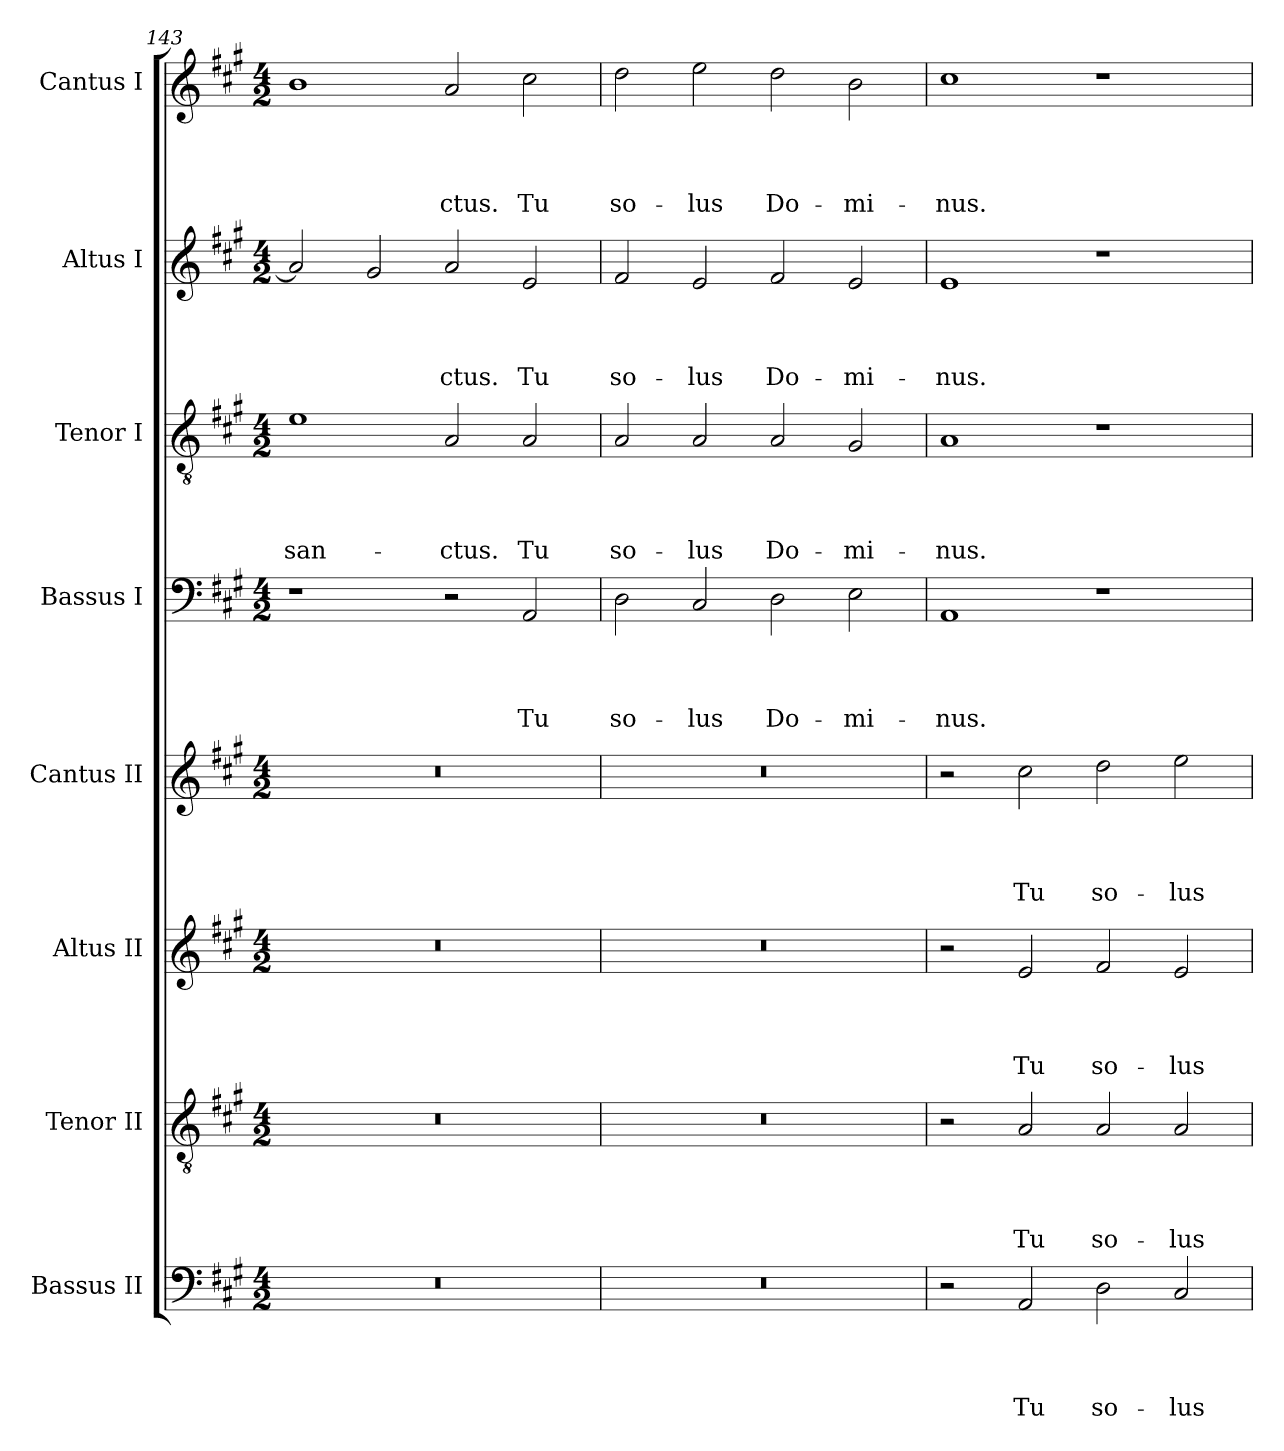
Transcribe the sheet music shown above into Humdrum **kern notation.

**kern	**text	**text	**text	**text	**kern	**text	**text	**text	**text	**kern	**text	**text	**text	**text	**kern	**text	**text	**text	**text	**kern	**text	**text	**text	**text	**kern	**text	**text	**text	**text	**kern	**text	**text	**text	**text	**kern	**text	**text	**text	**text
*part8	*part8	*part8	*part8	*part8	*part7	*part7	*part7	*part7	*part7	*part6	*part6	*part6	*part6	*part6	*part5	*part5	*part5	*part5	*part5	*part4	*part4	*part4	*part4	*part4	*part3	*part3	*part3	*part3	*part3	*part2	*part2	*part2	*part2	*part2	*part1	*part1	*part1	*part1	*part1
*staff8	*staff8	*staff8	*staff8	*staff8	*staff7	*staff7	*staff7	*staff7	*staff7	*staff6	*staff6	*staff6	*staff6	*staff6	*staff5	*staff5	*staff5	*staff5	*staff5	*staff4	*staff4	*staff4	*staff4	*staff4	*staff3	*staff3	*staff3	*staff3	*staff3	*staff2	*staff2	*staff2	*staff2	*staff2	*staff1	*staff1	*staff1	*staff1	*staff1
*I"Bassus II	*	*	*	*	*I"Tenor II	*	*	*	*	*I"Altus II	*	*	*	*	*I"Cantus II	*	*	*	*	*I"Bassus I	*	*	*	*	*I"Tenor I	*	*	*	*	*I"Altus I	*	*	*	*	*I"Cantus I	*	*	*	*
*I'B II	*	*	*	*	*I'T II	*	*	*	*	*I'A II	*	*	*	*	*I'C II	*	*	*	*	*I'B I	*	*	*	*	*I'T I	*	*	*	*	*I'A I	*	*	*	*	*I'C I	*	*	*	*
!!LO:PB:g=z
*clefF4	*	*	*	*	*clefGv2	*	*	*	*	*clefG2	*	*	*	*	*clefG2	*	*	*	*	*clefF4	*	*	*	*	*clefGv2	*	*	*	*	*clefG2	*	*	*	*	*clefG2	*	*	*	*
*k[f#c#g#]	*	*	*	*	*k[f#c#g#]	*	*	*	*	*k[f#c#g#]	*	*	*	*	*k[f#c#g#]	*	*	*	*	*k[f#c#g#]	*	*	*	*	*k[f#c#g#]	*	*	*	*	*k[f#c#g#]	*	*	*	*	*k[f#c#g#]	*	*	*	*
*A:	*	*	*	*	*A:	*	*	*	*	*A:	*	*	*	*	*A:	*	*	*	*	*A:	*	*	*	*	*A:	*	*	*	*	*A:	*	*	*	*	*A:	*	*	*	*
*M4/2	*	*	*	*	*M4/2	*	*	*	*	*M4/2	*	*	*	*	*M4/2	*	*	*	*	*M4/2	*	*	*	*	*M4/2	*	*	*	*	*M4/2	*	*	*	*	*M4/2	*	*	*	*
=143	=143	=143	=143	=143	=143	=143	=143	=143	=143	=143	=143	=143	=143	=143	=143	=143	=143	=143	=143	=143	=143	=143	=143	=143	=143	=143	=143	=143	=143	=143	=143	=143	=143	=143	=143	=143	=143	=143	=143
0r	.	.	.	.	0r	.	.	.	.	0r	.	.	.	.	0r	.	.	.	.	1r	.	.	.	.	1e	.	.	.	san-	2a/]	.	.	.	.	1b	.	.	.	.
.	.	.	.	.	.	.	.	.	.	.	.	.	.	.	.	.	.	.	.	.	.	.	.	.	.	.	.	.	.	2g#/	.	.	.	.	.	.	.	.	.
.	.	.	.	.	.	.	.	.	.	.	.	.	.	.	.	.	.	.	.	2r	.	.	.	.	2A/	.	.	.	-ctus.	2a/	.	.	.	-ctus.	2a/	.	.	.	-ctus.
.	.	.	.	.	.	.	.	.	.	.	.	.	.	.	.	.	.	.	.	2AA/	.	.	.	Tu	2A/	.	.	.	Tu	2e/	.	.	.	Tu	2cc#\	.	.	.	Tu
=144	=144	=144	=144	=144	=144	=144	=144	=144	=144	=144	=144	=144	=144	=144	=144	=144	=144	=144	=144	=144	=144	=144	=144	=144	=144	=144	=144	=144	=144	=144	=144	=144	=144	=144	=144	=144	=144	=144	=144
0r	.	.	.	.	0r	.	.	.	.	0r	.	.	.	.	0r	.	.	.	.	2D\	.	.	.	so-	2A/	.	.	.	so-	2f#/	.	.	.	so-	2dd\	.	.	.	so-
.	.	.	.	.	.	.	.	.	.	.	.	.	.	.	.	.	.	.	.	2C#/	.	.	.	-lus	2A/	.	.	.	-lus	2e/	.	.	.	-lus	2ee\	.	.	.	-lus
.	.	.	.	.	.	.	.	.	.	.	.	.	.	.	.	.	.	.	.	2D\	.	.	.	Do-	2A/	.	.	.	Do-	2f#/	.	.	.	Do-	2dd\	.	.	.	Do-
.	.	.	.	.	.	.	.	.	.	.	.	.	.	.	.	.	.	.	.	2E\	.	.	.	-mi-	2G#/	.	.	.	-mi-	2e/	.	.	.	-mi-	2b\	.	.	.	-mi-
=145	=145	=145	=145	=145	=145	=145	=145	=145	=145	=145	=145	=145	=145	=145	=145	=145	=145	=145	=145	=145	=145	=145	=145	=145	=145	=145	=145	=145	=145	=145	=145	=145	=145	=145	=145	=145	=145	=145	=145
2r	.	.	.	.	2r	.	.	.	.	2r	.	.	.	.	2r	.	.	.	.	1AA	.	.	.	-nus.	1A	.	.	.	-nus.	1e	.	.	.	-nus.	1cc#	.	.	.	-nus.
2AA/	.	.	.	Tu	2A/	.	.	.	Tu	2e/	.	.	.	Tu	2cc#\	.	.	.	Tu	.	.	.	.	.	.	.	.	.	.	.	.	.	.	.	.	.	.	.	.
2D\	.	.	.	so-	2A/	.	.	.	so-	2f#/	.	.	.	so-	2dd\	.	.	.	so-	1r	.	.	.	.	1r	.	.	.	.	1r	.	.	.	.	1r	.	.	.	.
2C#/	.	.	.	-lus	2A/	.	.	.	-lus	2e/	.	.	.	-lus	2ee\	.	.	.	-lus	.	.	.	.	.	.	.	.	.	.	.	.	.	.	.	.	.	.	.	.
=	=	=	=	=	=	=	=	=	=	=	=	=	=	=	=	=	=	=	=	=	=	=	=	=	=	=	=	=	=	=	=	=	=	=	=	=	=	=	=
*-	*-	*-	*-	*-	*-	*-	*-	*-	*-	*-	*-	*-	*-	*-	*-	*-	*-	*-	*-	*-	*-	*-	*-	*-	*-	*-	*-	*-	*-	*-	*-	*-	*-	*-	*-	*-	*-	*-	*-
